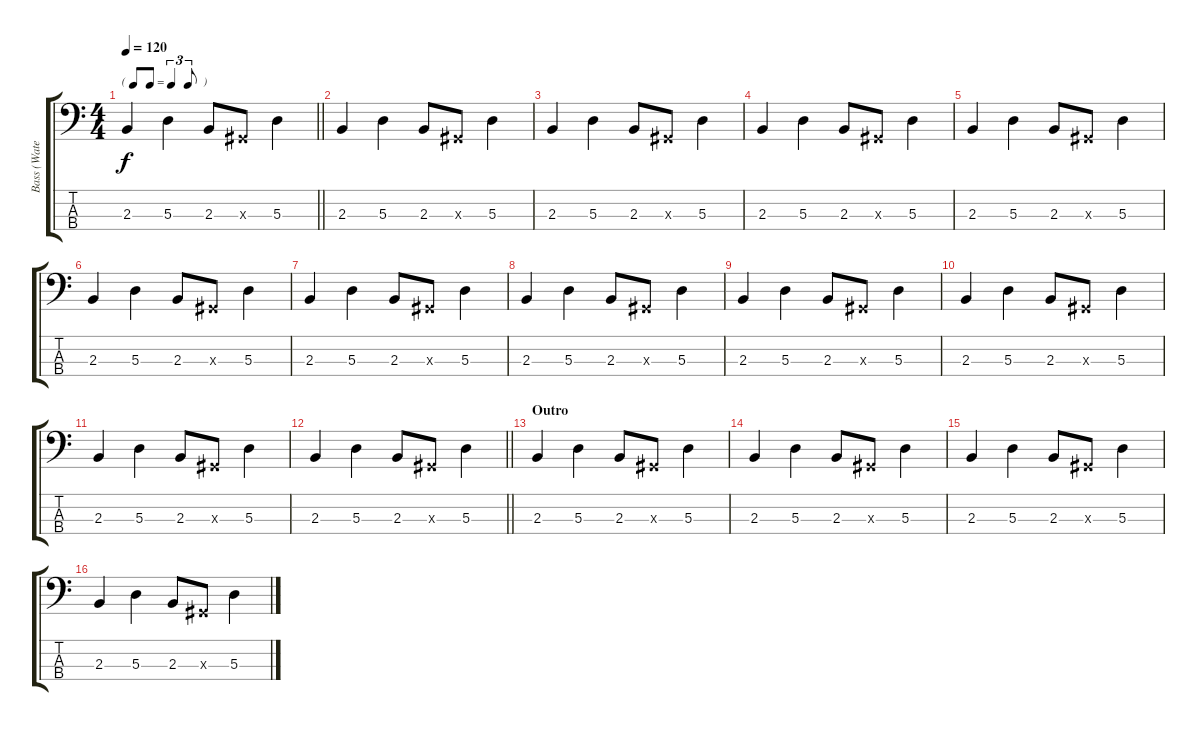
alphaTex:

\track ("Bass (Waters)" "Bass (Wate") {instrument electricbassfinger}
\staff {score tabs}
\tuning (G2 D2 A1 E1) {hide}
\ts (4 4)
\tf triplet8th
\tempo 120
\clef f4
\barLineRight lightlight
\ks c
2.3.4{dy f} 5.3.4 2.3.8 -1.3{x}.8 5.3.4 |
2.3.4 5.3.4 2.3.8 -1.3{x}.8 5.3.4 |
2.3.4 5.3.4 2.3.8 -1.3{x}.8 5.3.4 |
2.3.4 5.3.4 2.3.8 -1.3{x}.8 5.3.4 |
2.3.4 5.3.4 2.3.8 -1.3{x}.8 5.3.4 |
2.3.4 5.3.4 2.3.8 -1.3{x}.8 5.3.4 |
2.3.4 5.3.4 2.3.8 -1.3{x}.8 5.3.4 |
2.3.4 5.3.4 2.3.8 -1.3{x}.8 5.3.4 |
2.3.4 5.3.4 2.3.8 -1.3{x}.8 5.3.4 |
2.3.4 5.3.4 2.3.8 -1.3{x}.8 5.3.4 |
2.3.4 5.3.4 2.3.8 -1.3{x}.8 5.3.4 |
\barLineRight lightlight
2.3.4 5.3.4 2.3.8 -1.3{x}.8 5.3.4 |
\section ("" "Outro")
2.3.4 5.3.4 2.3.8 -1.3{x}.8 5.3.4 |
2.3.4 5.3.4 2.3.8 -1.3{x}.8 5.3.4 |
2.3.4 5.3.4 2.3.8 -1.3{x}.8 5.3.4 |
2.3.4 5.3.4 2.3.8 -1.3{x}.8 5.3.4
